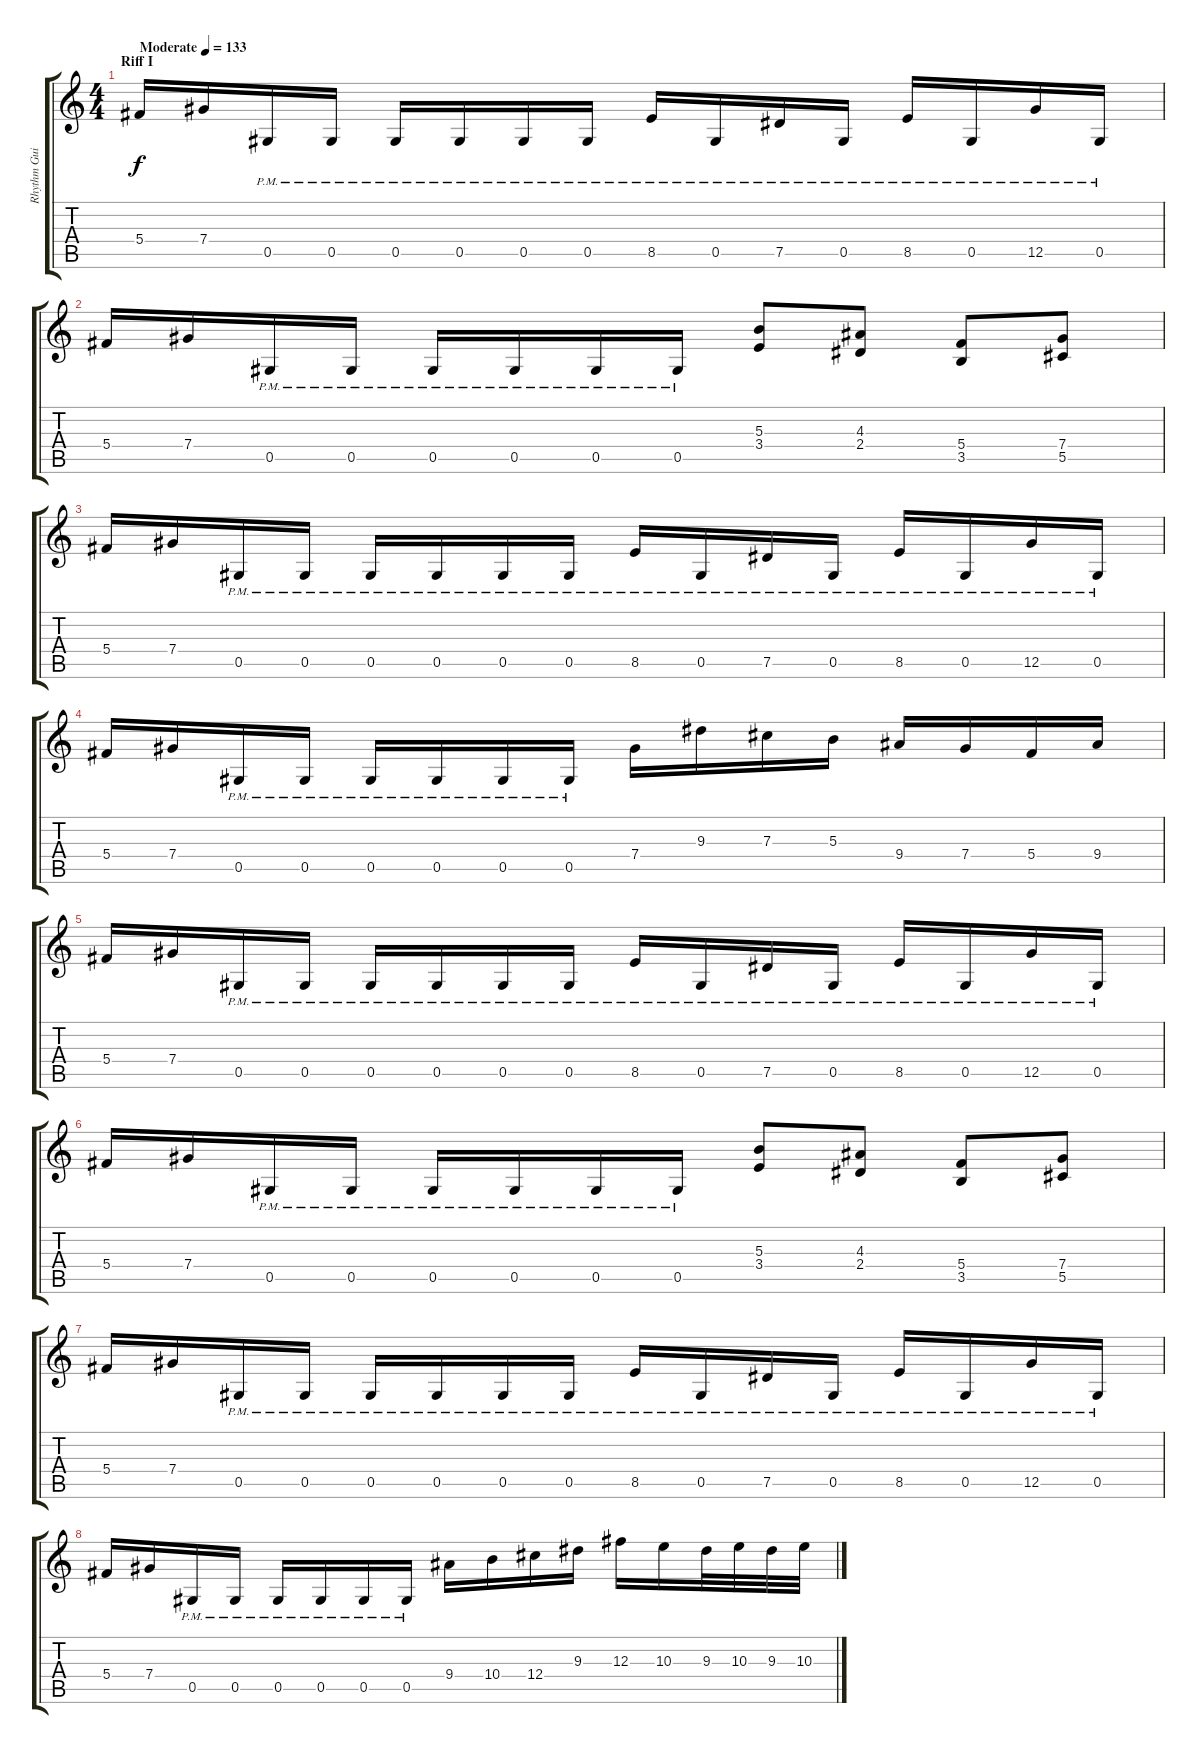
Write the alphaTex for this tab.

\track ("Rhythm Guitar Right" "Rhythm Gui") {instrument distortionguitar}
\staff {score tabs}
\tuning (Eb4 Bb3 Gb3 Db3 Ab2 Eb2) {hide}
\ts (4 4)
\section ("" "Riff I")
\tempo (133 "Moderate")
\clef g2
\ks c
5.4.16{dy f instrument distortionguitar} 7.4.16 0.5{pm}.16 0.5{pm}.16 0.5{pm}.16 0.5{pm}.16 0.5{pm}.16 0.5{pm}.16 8.5{pm}.16 0.5{pm}.16 7.5{pm}.16 0.5{pm}.16 8.5{pm}.16 0.5{pm}.16 12.5{pm}.16 0.5{pm}.16 |
5.4.16 7.4.16 0.5{pm}.16 0.5{pm}.16 0.5{pm}.16 0.5{pm}.16 0.5{pm}.16 0.5{pm}.16 (5.3 3.4).8 (4.3 2.4).8 (5.4 3.5).8 (7.4 5.5).8 |
5.4.16 7.4.16 0.5{pm}.16 0.5{pm}.16 0.5{pm}.16 0.5{pm}.16 0.5{pm}.16 0.5{pm}.16 8.5{pm}.16 0.5{pm}.16 7.5{pm}.16 0.5{pm}.16 8.5{pm}.16 0.5{pm}.16 12.5{pm}.16 0.5{pm}.16 |
5.4.16 7.4.16 0.5{pm}.16 0.5{pm}.16 0.5{pm}.16 0.5{pm}.16 0.5{pm}.16 0.5{pm}.16 7.4.16 9.3.16 7.3.16 5.3.16 9.4.16 7.4.16 5.4.16 9.4.16 |
5.4.16 7.4.16 0.5{pm}.16 0.5{pm}.16 0.5{pm}.16 0.5{pm}.16 0.5{pm}.16 0.5{pm}.16 8.5{pm}.16 0.5{pm}.16 7.5{pm}.16 0.5{pm}.16 8.5{pm}.16 0.5{pm}.16 12.5{pm}.16 0.5{pm}.16 |
5.4.16 7.4.16 0.5{pm}.16 0.5{pm}.16 0.5{pm}.16 0.5{pm}.16 0.5{pm}.16 0.5{pm}.16 (5.3 3.4).8 (4.3 2.4).8 (5.4 3.5).8 (7.4 5.5).8 |
5.4.16 7.4.16 0.5{pm}.16 0.5{pm}.16 0.5{pm}.16 0.5{pm}.16 0.5{pm}.16 0.5{pm}.16 8.5{pm}.16 0.5{pm}.16 7.5{pm}.16 0.5{pm}.16 8.5{pm}.16 0.5{pm}.16 12.5{pm}.16 0.5{pm}.16 |
5.4.16 7.4.16 0.5{pm}.16 0.5{pm}.16 0.5{pm}.16 0.5{pm}.16 0.5{pm}.16 0.5{pm}.16 9.4.16 10.4.16 12.4.16 9.3.16 12.3.16 10.3.16 9.3.32 10.3.32 9.3.32 10.3.32
